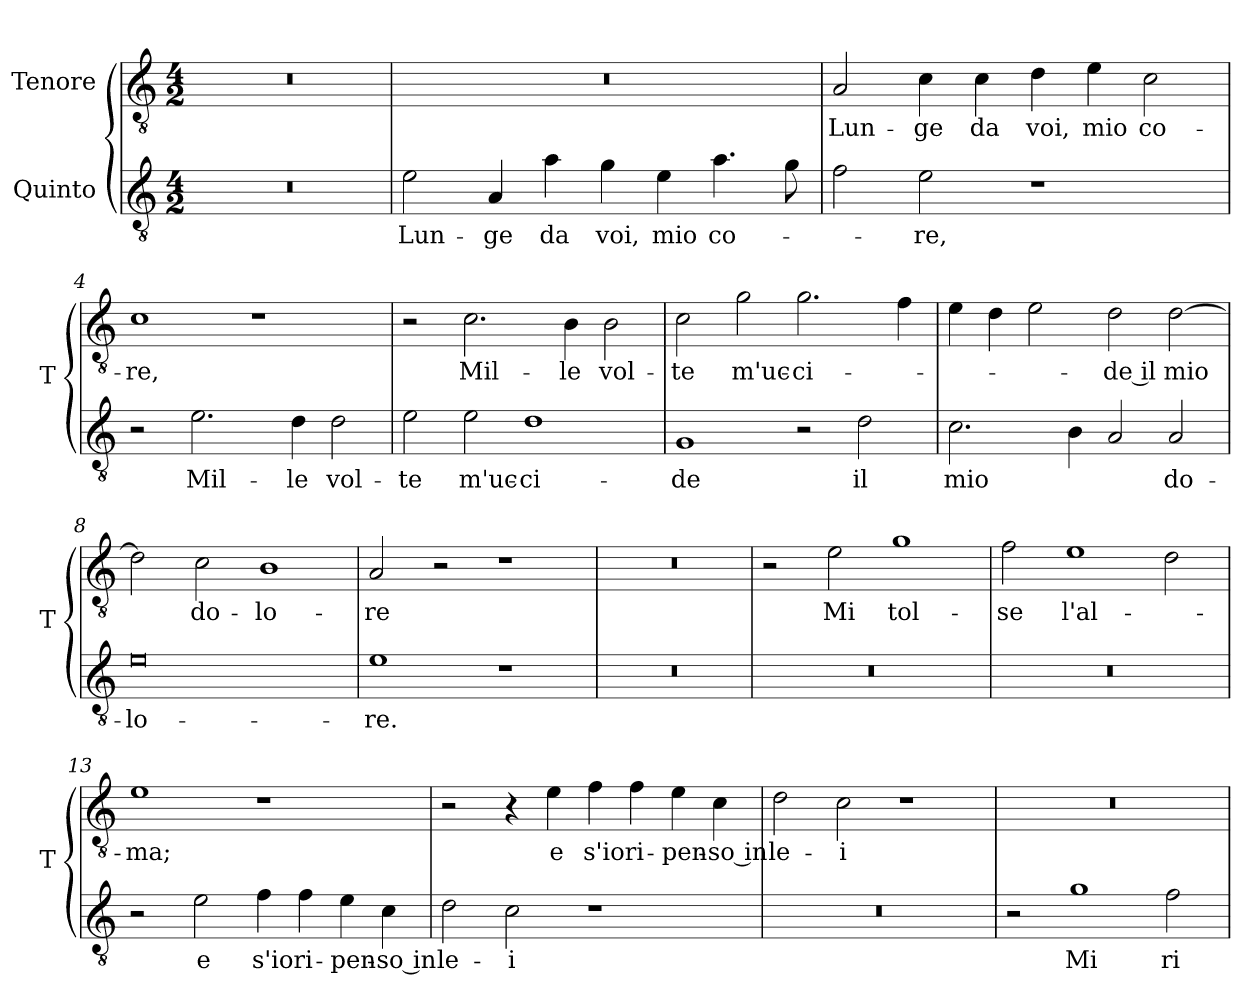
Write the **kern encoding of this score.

**kern	**text	**kern	**text
*part2	*part2	*part1	*part1
*staff2	*staff2	*staff1	*staff1
*I"Quinto	*	*I"Tenore	*
*	*	*I'T	*
*clefGv2	*	*clefGv2	*
*k[]	*	*k[]	*
*M4/2	*	*M4/2	*
=1	=1	=1	=1
0r	.	0r	.
=2	=2	=2	=2
2e	Lun-	0r	.
4A	-ge	.	.
4a	da	.	.
4g	voi,	.	.
4e	mio	.	.
4.a	co-	.	.
8g	.	.	.
=3	=3	=3	=3
2f	.	2A	Lun-
2e	-re,	4c	-ge
.	.	4c	da
1r	.	4d	voi,
.	.	4e	mio
.	.	2c	co-
=4	=4	=4	=4
2r	.	1c	-re,
2.e	Mil-	.	.
.	.	1r	.
4d	-le	.	.
2d	vol-	.	.
=5	=5	=5	=5
2e	-te	2r	.
2e	m'uc-	2.c	Mil-
1d	-ci-	.	.
.	.	4B	-le
.	.	2B	vol-
=6	=6	=6	=6
1G	-de	2c	-te
.	.	2g	m'uc-
2r	.	2.g	-ci-
2d	il	.	.
.	.	4f	.
=7	=7	=7	=7
2.c	mio	4e	.
.	.	4d	.
.	.	2e	.
4B	.	.	.
2A	.	2d	-de il
2A	do-	[2d	mio
=8	=8	=8	=8
0e	-lo-	2d]	.
.	.	2c	do-
.	.	1B	-lo-
=9	=9	=9	=9
1e	-re.	2A	-re
.	.	2r	.
1r	.	1r	.
=10	=10	=10	=10
0r	.	0r	.
=11	=11	=11	=11
0r	.	2r	.
.	.	2e	Mi
.	.	1g	tol-
=12	=12	=12	=12
0r	.	2f	-se
.	.	1e	l'al-
.	.	2d	.
=13	=13	=13	=13
2r	.	1e	-ma;
2e	e	.	.
4f	s'io	1r	.
4f	ri-	.	.
4e	-pen-	.	.
4c	-so in	.	.
=14	=14	=14	=14
2d	le-	2r	.
2c	-i	4r	.
.	.	4e	e
1r	.	4f	s'io
.	.	4f	ri-
.	.	4e	-pen-
.	.	4c	-so in
=15	=15	=15	=15
0r	.	2d	le-
.	.	2c	-i
.	.	1r	.
=16	=16	=16	=16
2r	.	0r	.
1g	Mi	.	.
2f	ri-	.	.
=	=	=	=
*-	*-	*-	*-
